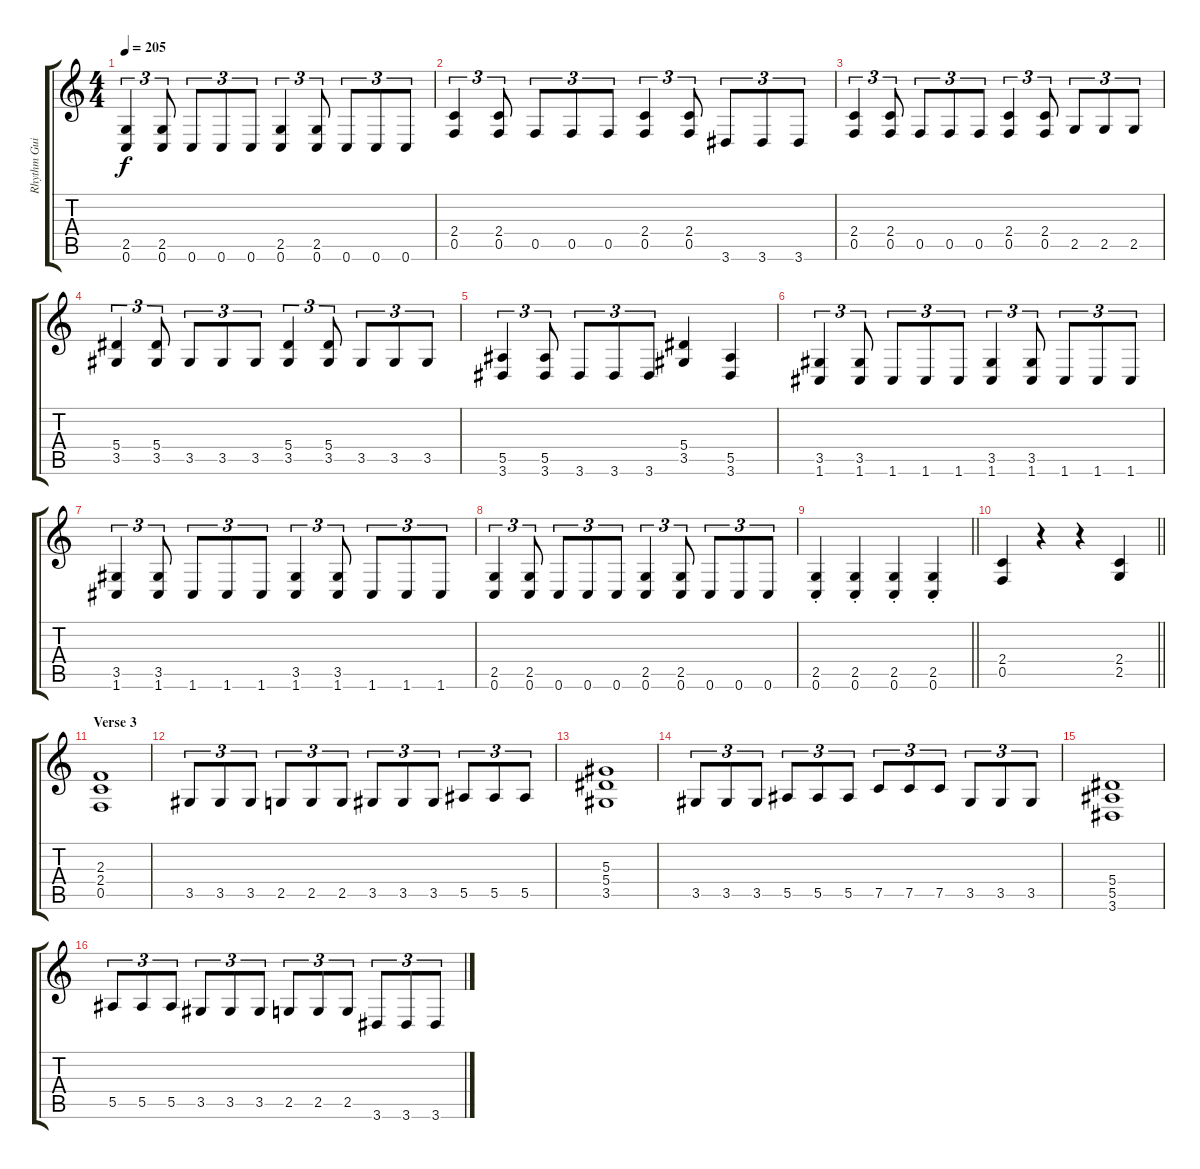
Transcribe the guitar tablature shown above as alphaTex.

\track ("Rhythm Guitar" "Rhythm Gui") {instrument distortionguitar}
\staff {score tabs}
\tuning (C4 G3 Eb3 Bb2 F2 C2) {hide}
\ts (4 4)
\tempo 205
\clef g2
\ks c
(2.5 0.6).4{tu (3 2) dy f} (2.5 0.6).8{tu (3 2)} 0.6.8{tu (3 2)} 0.6.8{tu (3 2)} 0.6.8{tu (3 2)} (2.5 0.6).4{tu (3 2)} (2.5 0.6).8{tu (3 2)} 0.6.8{tu (3 2)} 0.6.8{tu (3 2)} 0.6.8{tu (3 2)} |
(2.4 0.5).4{tu (3 2)} (2.4 0.5).8{tu (3 2)} 0.5.8{tu (3 2)} 0.5.8{tu (3 2)} 0.5.8{tu (3 2)} (2.4 0.5).4{tu (3 2)} (2.4 0.5).8{tu (3 2)} 3.6.8{tu (3 2)} 3.6.8{tu (3 2)} 3.6.8{tu (3 2)} |
(2.4 0.5).4{tu (3 2)} (2.4 0.5).8{tu (3 2)} 0.5.8{tu (3 2)} 0.5.8{tu (3 2)} 0.5.8{tu (3 2)} (2.4 0.5).4{tu (3 2)} (2.4 0.5).8{tu (3 2)} 2.5.8{tu (3 2)} 2.5.8{tu (3 2)} 2.5.8{tu (3 2)} |
(5.4 3.5).4{tu (3 2)} (5.4 3.5).8{tu (3 2)} 3.5.8{tu (3 2)} 3.5.8{tu (3 2)} 3.5.8{tu (3 2)} (5.4 3.5).4{tu (3 2)} (5.4 3.5).8{tu (3 2)} 3.5.8{tu (3 2)} 3.5.8{tu (3 2)} 3.5.8{tu (3 2)} |
(5.5 3.6).4{tu (3 2)} (5.5 3.6).8{tu (3 2)} 3.6.8{tu (3 2)} 3.6.8{tu (3 2)} 3.6.8{tu (3 2)} (5.4 3.5).4 (5.5 3.6).4 |
(3.5 1.6).4{tu (3 2)} (3.5 1.6).8{tu (3 2)} 1.6.8{tu (3 2)} 1.6.8{tu (3 2)} 1.6.8{tu (3 2)} (3.5 1.6).4{tu (3 2)} (3.5 1.6).8{tu (3 2)} 1.6.8{tu (3 2)} 1.6.8{tu (3 2)} 1.6.8{tu (3 2)} |
(3.5 1.6).4{tu (3 2)} (3.5 1.6).8{tu (3 2)} 1.6.8{tu (3 2)} 1.6.8{tu (3 2)} 1.6.8{tu (3 2)} (3.5 1.6).4{tu (3 2)} (3.5 1.6).8{tu (3 2)} 1.6.8{tu (3 2)} 1.6.8{tu (3 2)} 1.6.8{tu (3 2)} |
(2.5 0.6).4{tu (3 2)} (2.5 0.6).8{tu (3 2)} 0.6.8{tu (3 2)} 0.6.8{tu (3 2)} 0.6.8{tu (3 2)} (2.5 0.6).4{tu (3 2)} (2.5 0.6).8{tu (3 2)} 0.6.8{tu (3 2)} 0.6.8{tu (3 2)} 0.6.8{tu (3 2)} |
\barLineRight lightlight
(2.5{st} 0.6{st}).4 (2.5{st} 0.6{st}).4 (2.5{st} 0.6{st}).4 (2.5{st} 0.6{st}).4 |
\barLineRight lightlight
(2.4 0.5).4 r.4 r.4 (2.4 2.5).4 |
\section ("" "Verse 3")
(2.3 2.4 0.5).1 |
3.5.8{tu (3 2)} 3.5.8{tu (3 2)} 3.5.8{tu (3 2)} 2.5.8{tu (3 2)} 2.5.8{tu (3 2)} 2.5.8{tu (3 2)} 3.5.8{tu (3 2)} 3.5.8{tu (3 2)} 3.5.8{tu (3 2)} 5.5.8{tu (3 2)} 5.5.8{tu (3 2)} 5.5.8{tu (3 2)} |
(5.3 5.4 3.5).1 |
3.5.8{tu (3 2)} 3.5.8{tu (3 2)} 3.5.8{tu (3 2)} 5.5.8{tu (3 2)} 5.5.8{tu (3 2)} 5.5.8{tu (3 2)} 7.5.8{tu (3 2)} 7.5.8{tu (3 2)} 7.5.8{tu (3 2)} 3.5.8{tu (3 2)} 3.5.8{tu (3 2)} 3.5.8{tu (3 2)} |
(5.4 5.5 3.6).1 |
5.5.8{tu (3 2)} 5.5.8{tu (3 2)} 5.5.8{tu (3 2)} 3.5.8{tu (3 2)} 3.5.8{tu (3 2)} 3.5.8{tu (3 2)} 2.5.8{tu (3 2)} 2.5.8{tu (3 2)} 2.5.8{tu (3 2)} 3.6.8{tu (3 2)} 3.6.8{tu (3 2)} 3.6.8{tu (3 2)}
